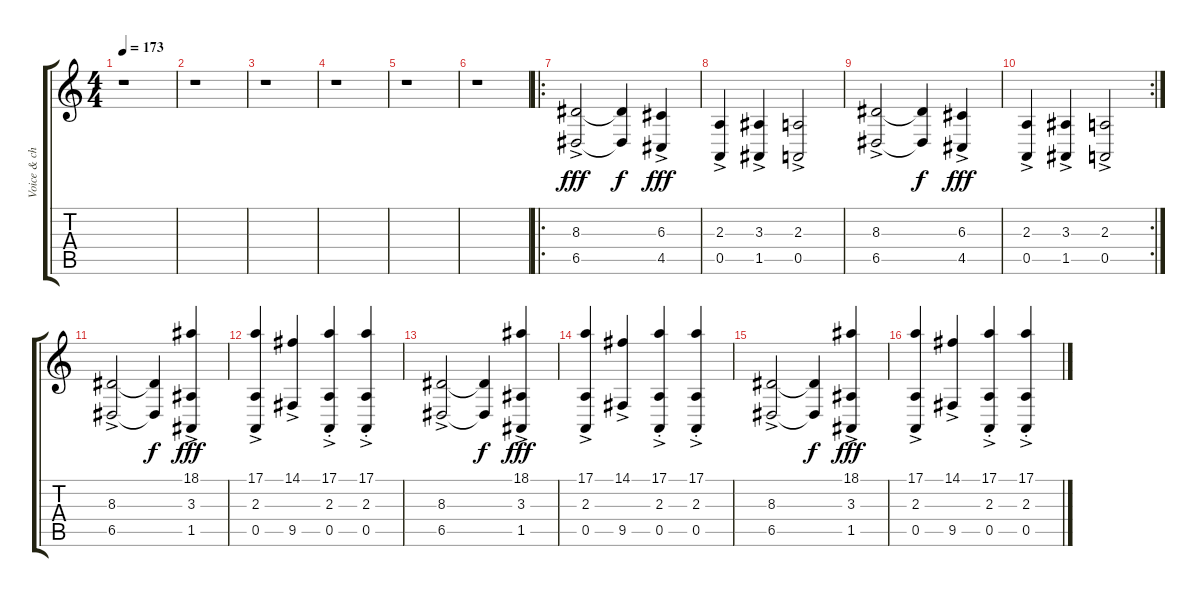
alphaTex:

\track ("Voice & choirs" "Voice & ch") {instrument lead5charang}
\staff {score tabs}
\tuning (E4 B3 G3 D3 A2 E2) {hide}
\ts (4 4)
\tempo 173
\clef g2
\ks c
r.1{dy f} |
r.1 |
r.1 |
r.1 |
r.1 |
r.1 |
\ro
(8.3{ac} 6.5{ac}).2{dy fff volume 16 instrument choiraahs} (8.3{t} 6.5{t}).4{dy f} (6.3{ac} 4.5{ac}).4{dy fff} |
(2.3{ac} 0.5{ac}).4 (3.3{ac} 1.5{ac}).4 (2.3{ac} 0.5{ac}).2 |
(8.3{ac} 6.5{ac}).2{volume 16 instrument choiraahs} (8.3{t} 6.5{t}).4{dy f} (6.3{ac} 4.5{ac}).4{dy fff} |
\rc 2
(2.3{ac} 0.5{ac}).4 (3.3{ac} 1.5{ac}).4 (2.3{ac} 0.5{ac}).2 |
(8.3{ac} 6.5{ac}).2{volume 16 instrument choiraahs} (8.3{t} 6.5{t}).4{dy f} (18.1 3.3{ac} 1.5{ac}).4{dy fff} |
(17.1 2.3{ac} 0.5{ac}).4 (14.1 9.5{ac}).4 (17.1{st} 2.3{ac st} 0.5{ac st}).4 (17.1{st} 2.3{ac st} 0.5{ac st}).4 |
(8.3{ac} 6.5{ac}).2{volume 16 instrument choiraahs} (8.3{t} 6.5{t}).4{dy f} (18.1 3.3{ac} 1.5{ac}).4{dy fff} |
(17.1 2.3{ac} 0.5{ac}).4 (14.1 9.5{ac}).4 (17.1{st} 2.3{ac st} 0.5{ac st}).4 (17.1{st} 2.3{ac st} 0.5{ac st}).4 |
(8.3{ac} 6.5{ac}).2{volume 16 instrument choiraahs} (8.3{t} 6.5{t}).4{dy f} (18.1 3.3{ac} 1.5{ac}).4{dy fff} |
(17.1 2.3{ac} 0.5{ac}).4 (14.1 9.5{ac}).4 (17.1{st} 2.3{ac st} 0.5{ac st}).4 (17.1{st} 2.3{ac st} 0.5{ac st}).4
